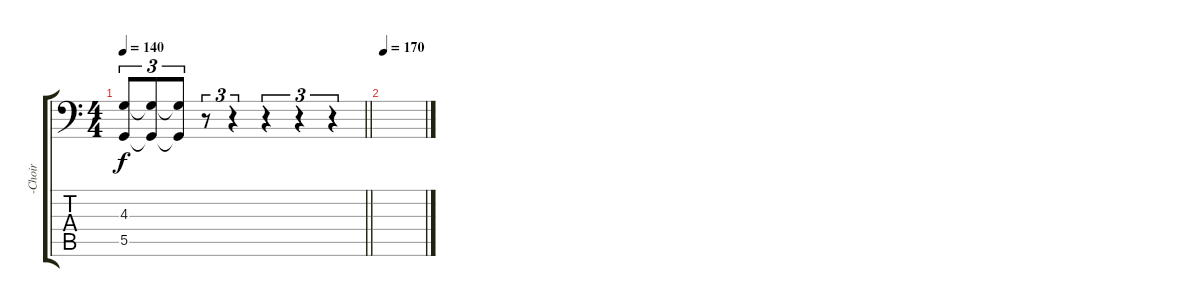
\track ("-Choir" "-Choir") {instrument pad4choir}
\staff {score tabs}
\tuning (C4 G3 Eb3 Bb2 D2 G1) {hide}
\ts (4 4)
\tempo 140
\clef f4
\barLineRight lightlight
\ks c
(4.3{t} 5.5{t}).8{tu (3 2) dy f} (4.3{t} 5.5{t}).8{tu (3 2)} (4.3{t} 5.5{t}).8{tu (3 2)} r.8{tu (3 2)} r.4{tu (3 2)} r.4{tu (3 2)} r.4{tu (3 2)} r.4{tu (3 2)} |
\tempo 170
